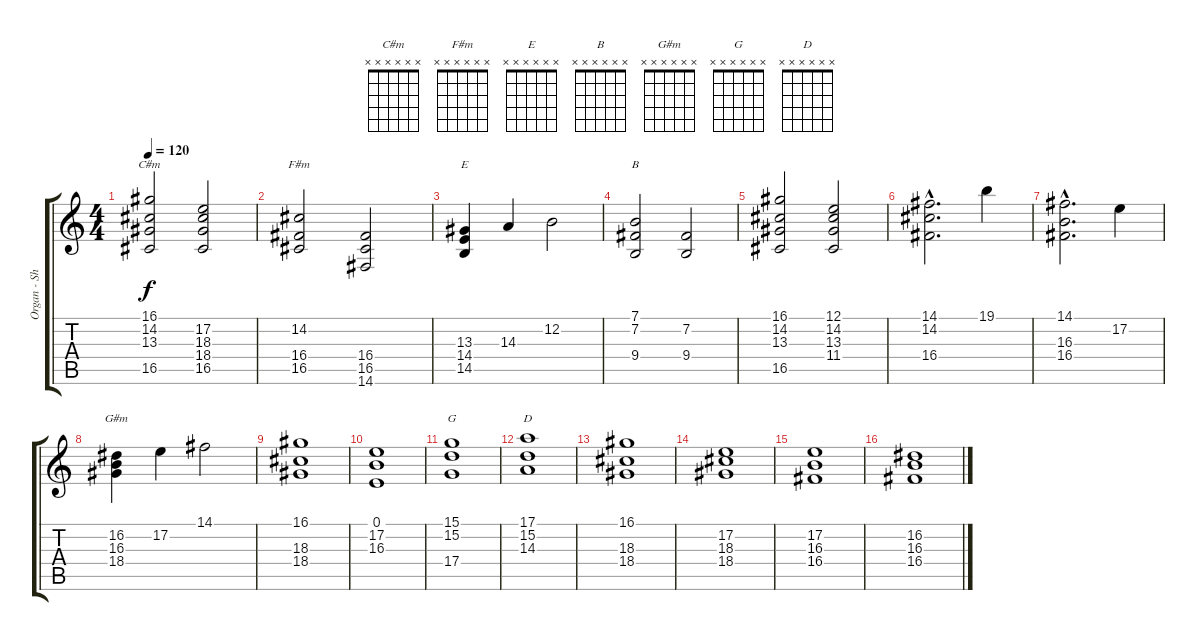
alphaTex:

\track ("Organ - Sherinian" "Organ - Sh") {instrument percussiveorgan}
\staff {score tabs}
\tuning (E4 B3 G3 D3 A2 E2) {hide}
\chord ("C#m" x x x x x x) {firstfret 0}
\chord ("F#m" x x x x x x) {firstfret 0}
\chord ("E" x x x x x x) {firstfret 0}
\chord ("B" x x x x x x) {firstfret 0}
\chord ("G#m" x x x x x x) {firstfret 0}
\chord ("G" x x x x x x) {firstfret 0}
\chord ("D" x x x x x x) {firstfret 0}
\ts (4 4)
\tempo 120
\clef g2
\ks c
(16.1 14.2 13.3 16.5).2{ch "C#m" dy f instrument percussiveorgan} (17.2 18.3 18.4 16.5).2 |
(14.2 16.4 16.5).2{ch "F#m"} (16.4 16.5 14.6).2 |
(13.3 14.4 14.5).4{ch "E"} 14.3.4 12.2.2 |
(7.1 7.2 9.4).2{ch "B"} (7.2 9.4).2 |
(16.1 14.2 13.3 16.5).2 (12.1 14.2 13.3 11.4).2 |
(14.1{hac} 14.2{hac} 16.4{hac}).2{d} 19.1.4 |
(14.1{hac} 16.3{hac} 16.4{hac}).2{d} 17.2.4 |
(16.2 16.3 18.4).4{ch "G#m"} 17.2.4 14.1.2 |
(16.1 18.3 18.4).1 |
(0.1 17.2 16.3).1 |
(15.1 15.2 17.4).1{ch "G"} |
(17.1 15.2 14.3).1{ch "D"} |
(16.1 18.3 18.4).1 |
(17.2 18.3 18.4).1 |
(17.2 16.3 16.4).1 |
(16.2 16.3 16.4).1
